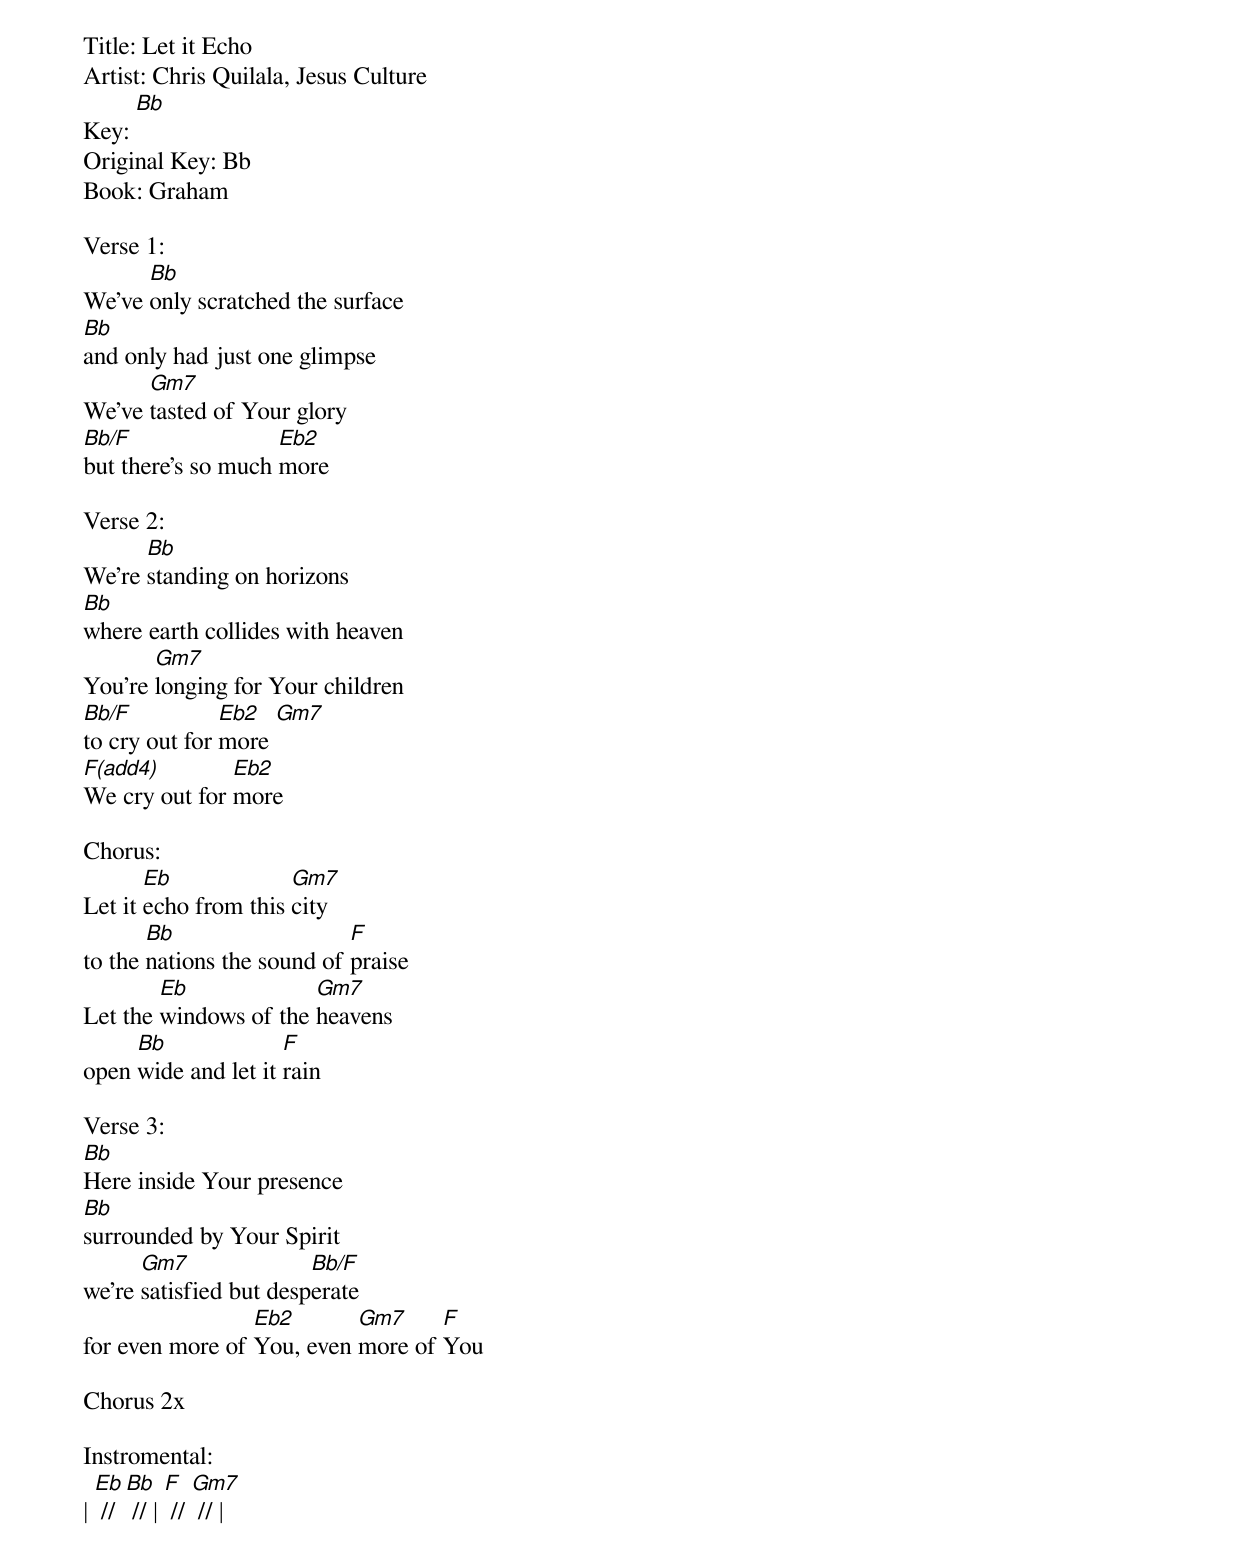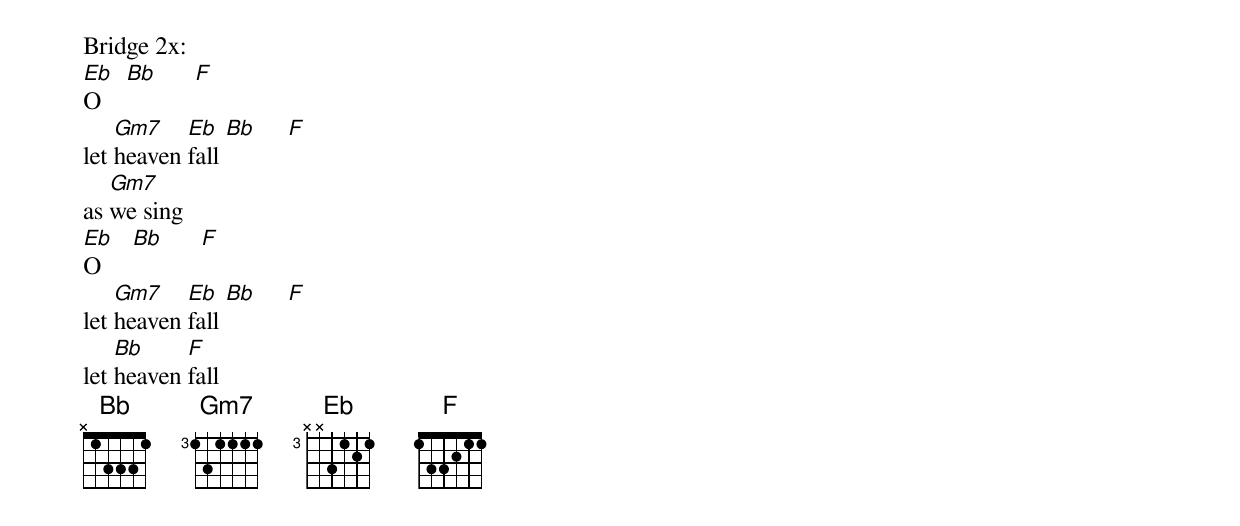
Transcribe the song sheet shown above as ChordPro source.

Title: Let it Echo
Artist: Chris Quilala, Jesus Culture
Key: [Bb]
Original Key: Bb
Book: Graham

Verse 1:
We've [Bb]only scratched the surface
[Bb]and only had just one glimpse
We've [Gm7]tasted of Your glory
[Bb/F]but there's so much [Eb2]more

Verse 2:
We're [Bb]standing on horizons
[Bb]where earth collides with heaven
You're [Gm7]longing for Your children
[Bb/F]to cry out for [Eb2]more [Gm7]
[F(add4)]We cry out for [Eb2]more

Chorus:
Let it [Eb]echo from this [Gm7]city
to the [Bb]nations the sound of [F]praise
Let the [Eb]windows of the [Gm7]heavens
open [Bb]wide and let it [F]rain

Verse 3:
[Bb]Here inside Your presence
[Bb]surrounded by Your Spirit
we're [Gm7]satisfied but desp[Bb/F]erate
for even more of [Eb2]You, even [Gm7]more of [F]You

Chorus 2x

Instromental:
| [Eb] // [Bb] // | [F] // [Gm7] // |

Bridge 2x:
[Eb]O    [Bb]      [F]
let [Gm7]heaven [Eb]fall [Bb]     [F]
as [Gm7]we sing
[Eb]O     [Bb]      [F]
let [Gm7]heaven [Eb]fall [Bb]     [F]
let [Bb]heaven [F]fall
